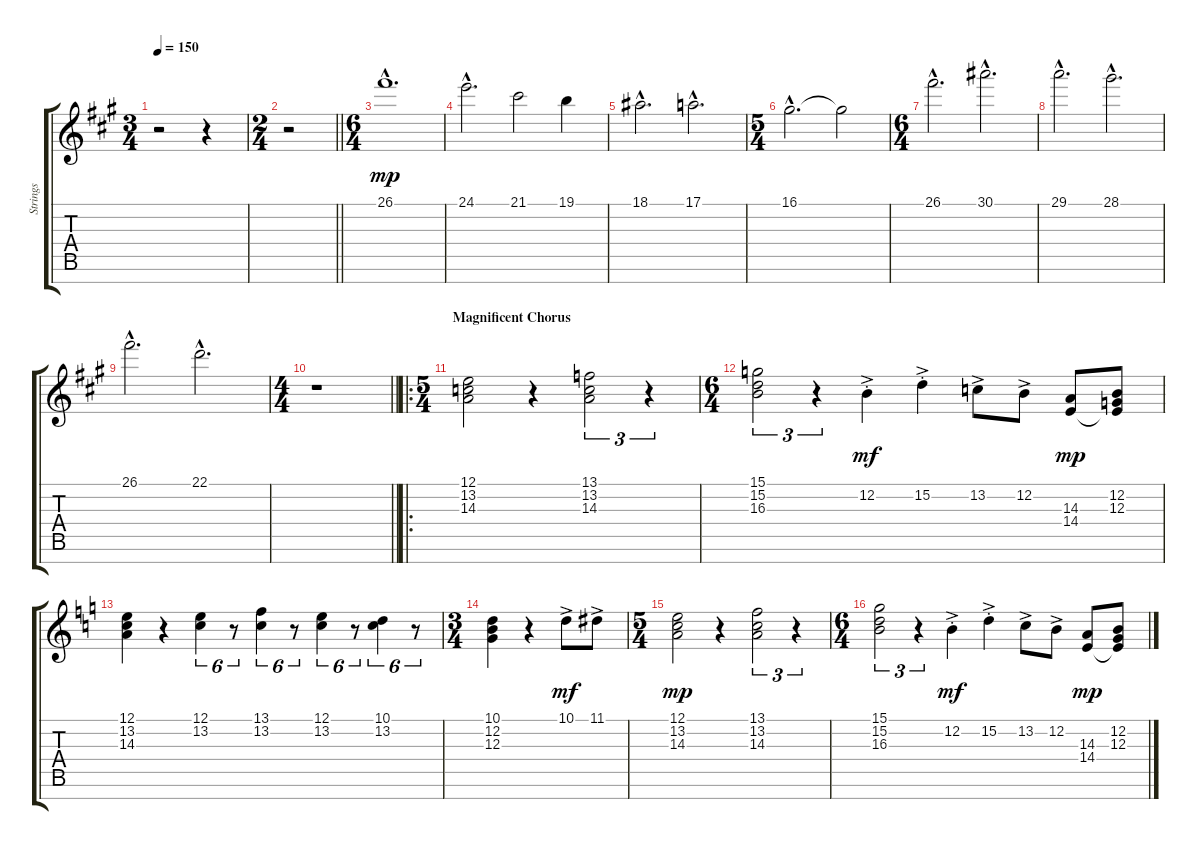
\track ("Strings" "Strings") {instrument stringensemble1}
\staff {score tabs}
\tuning (E4 B3 G3 D3 A2 E2 B1) {hide}
\ts (3 4)
\tempo 150
\clef g2
\ks a
r.2{dy mf} r.4 |
\ts (2 4)
\barLineRight lightlight
r.2 |
\ts (6 4)
26.1{hac}.1{d dy mp} |
24.1{hac}.2{d} 21.1.2 19.1.4 |
18.1{hac}.2{d} 17.1{hac}.2{d} |
\ts (5 4)
16.1{hac}.2{d} 16.1{t}.2 |
\ts (6 4)
26.1{hac}.2{d} 30.1{hac}.2{d} |
29.1{hac}.2{d} 28.1{hac}.2{d} |
26.1{hac}.2{d} 22.1{hac}.2{d} |
\ts (4 4)
\barLineRight lightlight
r.1 |
\ro
\ts (5 4)
\section ("" "Magnificent Chorus")
(12.1 13.2 14.3).2 r.4 (13.1 13.2 14.3).2{tu (3 2)} r.4{tu (3 2)} |
\ts (6 4)
(15.1 15.2 16.3).2{tu (3 2)} r.4{tu (3 2)} 12.2{ac st}.4{dy mf} 15.2{ac st}.4 13.2{ac}.8 12.2{ac}.8 (14.3 14.4).8{dy mp} (12.2 12.3 14.4{t}).8 |
\ks c
(12.1 13.2 14.3).4 r.4 (12.1 13.2).4{tu (6 4)} r.8{tu (6 4)} (13.1 13.2).4{tu (6 4)} r.8{tu (6 4)} (12.1 13.2).4{tu (6 4)} r.8{tu (6 4)} (10.1 13.2).4{tu (6 4)} r.8{tu (6 4)} |
\ts (3 4)
(10.1 12.2 12.3).4 r.4 10.1{ac}.8{dy mf} 11.1{ac}.8 |
\ts (5 4)
(12.1 13.2 14.3).2{dy mp} r.4 (13.1 13.2 14.3).2{tu (3 2)} r.4{tu (3 2)} |
\ts (6 4)
(15.1 15.2 16.3).2{tu (3 2)} r.4{tu (3 2)} 12.2{ac st}.4{dy mf} 15.2{ac st}.4 13.2{ac}.8 12.2{ac}.8 (14.3 14.4).8{dy mp} (12.2 12.3 14.4{t}).8
